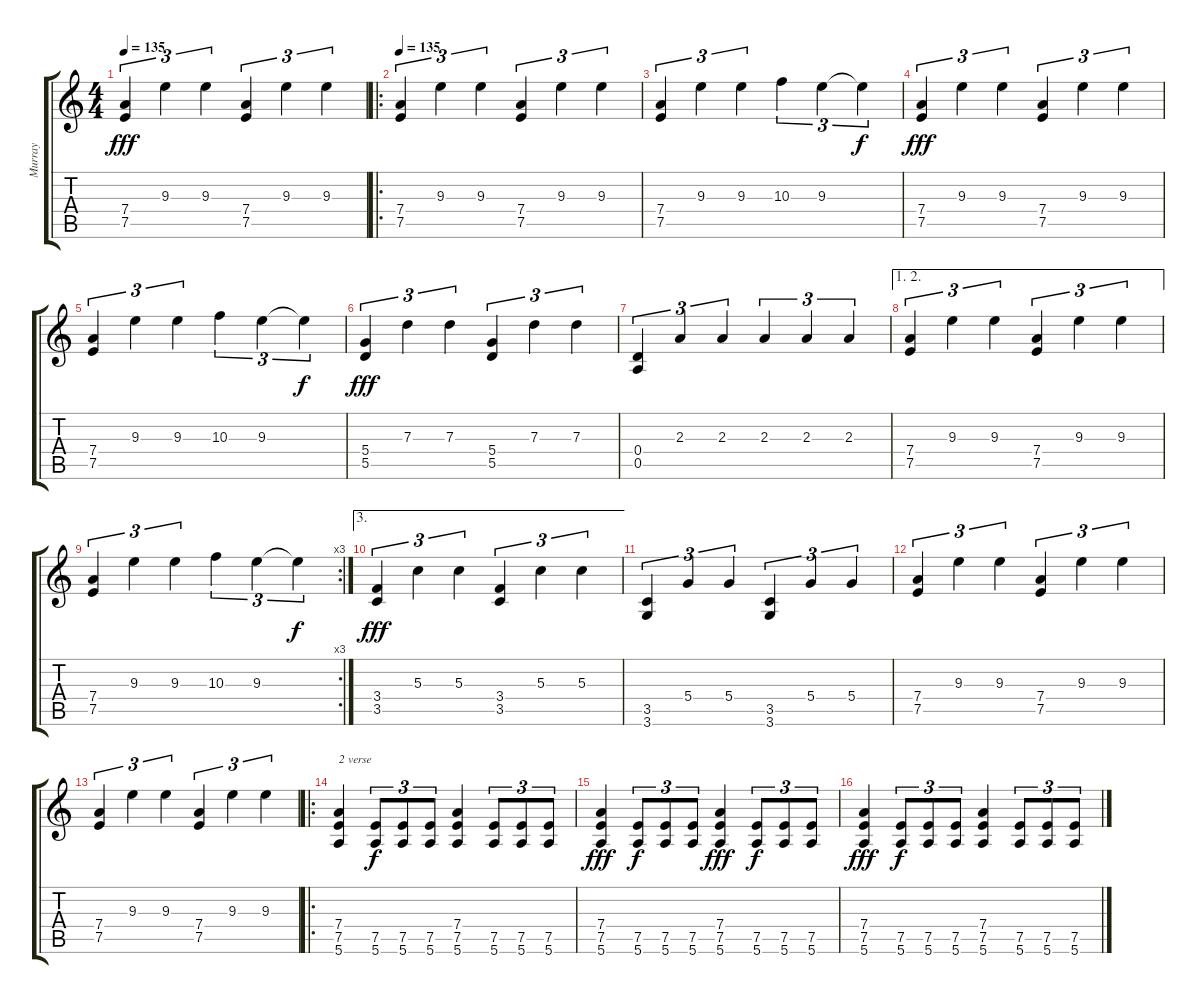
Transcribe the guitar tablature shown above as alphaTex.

\track ("Murray" "Murray") {instrument distortionguitar}
\staff {score tabs}
\tuning (E4 B3 G3 D3 A2 E2) {hide}
\ts (4 4)
\tempo 135
\clef g2
\ks c
(7.4 7.5).4{tu (3 2) dy fff} 9.3.4{tu (3 2)} 9.3.4{tu (3 2)} (7.4 7.5).4{tu (3 2)} 9.3.4{tu (3 2)} 9.3.4{tu (3 2)} |
\ro
\tempo 135
(7.4 7.5).4{tu (3 2) instrument electricguitarclean} 9.3.4{tu (3 2)} 9.3.4{tu (3 2)} (7.4 7.5).4{tu (3 2)} 9.3.4{tu (3 2)} 9.3.4{tu (3 2)} |
(7.4 7.5).4{tu (3 2)} 9.3.4{tu (3 2)} 9.3.4{tu (3 2)} 10.3.4{tu (3 2)} 9.3.4{tu (3 2)} 9.3{t}.4{tu (3 2) dy f} |
(7.4 7.5).4{tu (3 2) dy fff} 9.3.4{tu (3 2)} 9.3.4{tu (3 2)} (7.4 7.5).4{tu (3 2)} 9.3.4{tu (3 2)} 9.3.4{tu (3 2)} |
(7.4 7.5).4{tu (3 2)} 9.3.4{tu (3 2)} 9.3.4{tu (3 2)} 10.3.4{tu (3 2)} 9.3.4{tu (3 2)} 9.3{t}.4{tu (3 2) dy f} |
(5.4 5.5).4{tu (3 2) dy fff} 7.3.4{tu (3 2)} 7.3.4{tu (3 2)} (5.4 5.5).4{tu (3 2)} 7.3.4{tu (3 2)} 7.3.4{tu (3 2)} |
(0.4 0.5).4{tu (3 2)} 2.3.4{tu (3 2)} 2.3.4{tu (3 2)} 2.3.4{tu (3 2)} 2.3.4{tu (3 2)} 2.3.4{tu (3 2)} |
\ae (1 2)
(7.4 7.5).4{tu (3 2)} 9.3.4{tu (3 2)} 9.3.4{tu (3 2)} (7.4 7.5).4{tu (3 2)} 9.3.4{tu (3 2)} 9.3.4{tu (3 2)} |
\rc 3
(7.4 7.5).4{tu (3 2)} 9.3.4{tu (3 2)} 9.3.4{tu (3 2)} 10.3.4{tu (3 2)} 9.3.4{tu (3 2)} 9.3{t}.4{tu (3 2) dy f} |
\ae 3
(3.4 3.5).4{tu (3 2) dy fff} 5.3.4{tu (3 2)} 5.3.4{tu (3 2)} (3.4 3.5).4{tu (3 2)} 5.3.4{tu (3 2)} 5.3.4{tu (3 2)} |
(3.5 3.6).4{tu (3 2)} 5.4.4{tu (3 2)} 5.4.4{tu (3 2)} (3.5 3.6).4{tu (3 2)} 5.4.4{tu (3 2)} 5.4.4{tu (3 2)} |
(7.4 7.5).4{tu (3 2)} 9.3.4{tu (3 2)} 9.3.4{tu (3 2)} (7.4 7.5).4{tu (3 2)} 9.3.4{tu (3 2)} 9.3.4{tu (3 2)} |
(7.4 7.5).4{tu (3 2)} 9.3.4{tu (3 2)} 9.3.4{tu (3 2)} (7.4 7.5).4{tu (3 2)} 9.3.4{tu (3 2)} 9.3.4{tu (3 2)} |
\ro
(7.4 7.5 5.6).4{txt "2 verse" instrument distortionguitar} (7.5 5.6).8{tu (3 2) dy f} (7.5 5.6).8{tu (3 2)} (7.5 5.6).8{tu (3 2)} (7.4 7.5 5.6).4 (7.5 5.6).8{tu (3 2)} (7.5 5.6).8{tu (3 2)} (7.5 5.6).8{tu (3 2)} |
(7.4 7.5 5.6).4{dy fff} (7.5 5.6).8{tu (3 2) dy f} (7.5 5.6).8{tu (3 2)} (7.5 5.6).8{tu (3 2)} (7.4 7.5 5.6).4{dy fff} (7.5 5.6).8{tu (3 2) dy f} (7.5 5.6).8{tu (3 2)} (7.5 5.6).8{tu (3 2)} |
(7.4 7.5 5.6).4{dy fff} (7.5 5.6).8{tu (3 2) dy f} (7.5 5.6).8{tu (3 2)} (7.5 5.6).8{tu (3 2)} (7.4 7.5 5.6).4 (7.5 5.6).8{tu (3 2)} (7.5 5.6).8{tu (3 2)} (7.5 5.6).8{tu (3 2)}
